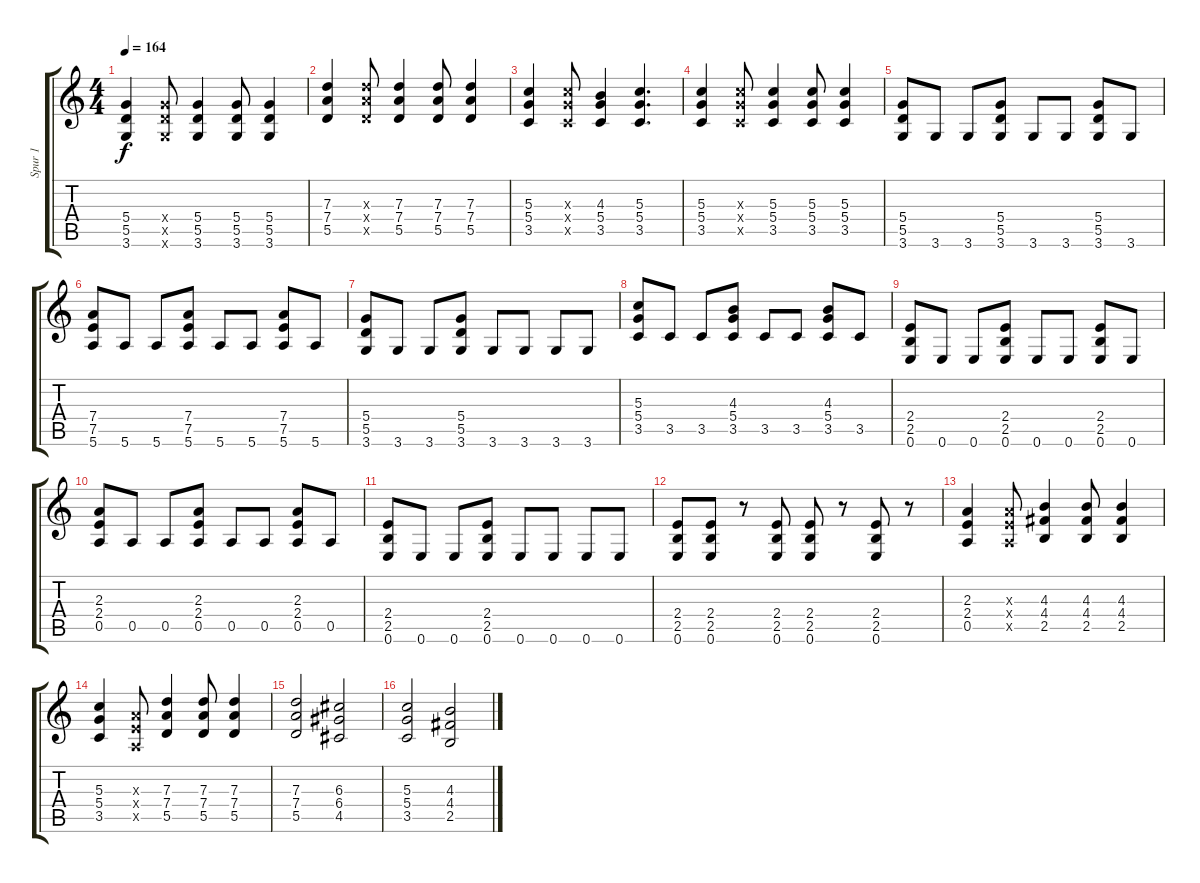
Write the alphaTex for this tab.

\track ("Spur 1" "Spur 1") {instrument overdrivenguitar}
\staff {score tabs}
\tuning (E4 B3 G3 D3 A2 E2) {hide}
\ts (4 4)
\tempo 164
\clef g2
\ks c
(5.4 5.5 3.6).4{dy f} (5.4{x} 5.5{x} 3.6{x}).8 (5.4 5.5 3.6).4 (5.4 5.5 3.6).8 (5.4 5.5 3.6).4 |
(7.3 7.4 5.5).4 (7.3{x} 7.4{x} 5.5{x}).8 (7.3 7.4 5.5).4 (7.3 7.4 5.5).8 (7.3 7.4 5.5).4 |
(5.3 5.4 3.5).4 (5.3{x} 5.4{x} 3.5{x}).8 (4.3 5.4 3.5).4 (5.3 5.4 3.5).4{d} |
(5.3 5.4 3.5).4 (5.3{x} 5.4{x} 3.5{x}).8 (5.3 5.4 3.5).4 (5.3 5.4 3.5).8 (5.3 5.4 3.5).4 |
(5.4 5.5 3.6).8 3.6.8 3.6.8 (5.4 5.5 3.6).8 3.6.8 3.6.8 (5.4 5.5 3.6).8 3.6.8 |
(7.4 7.5 5.6).8 5.6.8 5.6.8 (7.4 7.5 5.6).8 5.6.8 5.6.8 (7.4 7.5 5.6).8 5.6.8 |
(5.4 5.5 3.6).8 3.6.8 3.6.8 (5.4 5.5 3.6).8 3.6.8 3.6.8 3.6.8 3.6.8 |
(5.3 5.4 3.5).8 3.5.8 3.5.8 (4.3 5.4 3.5).8 3.5.8 3.5.8 (4.3 5.4 3.5).8 3.5.8 |
(2.4 2.5 0.6).8 0.6.8 0.6.8 (2.4 2.5 0.6).8 0.6.8 0.6.8 (2.4 2.5 0.6).8 0.6.8 |
(2.3 2.4 0.5).8 0.5.8 0.5.8 (2.3 2.4 0.5).8 0.5.8 0.5.8 (2.3 2.4 0.5).8 0.5.8 |
(2.4 2.5 0.6).8 0.6.8 0.6.8 (2.4 2.5 0.6).8 0.6.8 0.6.8 0.6.8 0.6.8 |
(2.4 2.5 0.6).8 (2.4 2.5 0.6).8 r.8 (2.4 2.5 0.6).8 (2.4 2.5 0.6).8 r.8 (2.4 2.5 0.6).8 r.8 |
(2.3 2.4 0.5).4 (2.3{x} 2.4{x} 0.5{x}).8 (4.3 4.4 2.5).4 (4.3 4.4 2.5).8 (4.3 4.4 2.5).4 |
(5.3 5.4 3.5).4 (2.3{x} 2.4{x} 0.5{x}).8 (7.3 7.4 5.5).4 (7.3 7.4 5.5).8 (7.3 7.4 5.5).4 |
(7.3 7.4 5.5).2 (6.3 6.4 4.5).2 |
(5.3 5.4 3.5).2 (4.3 4.4 2.5).2
